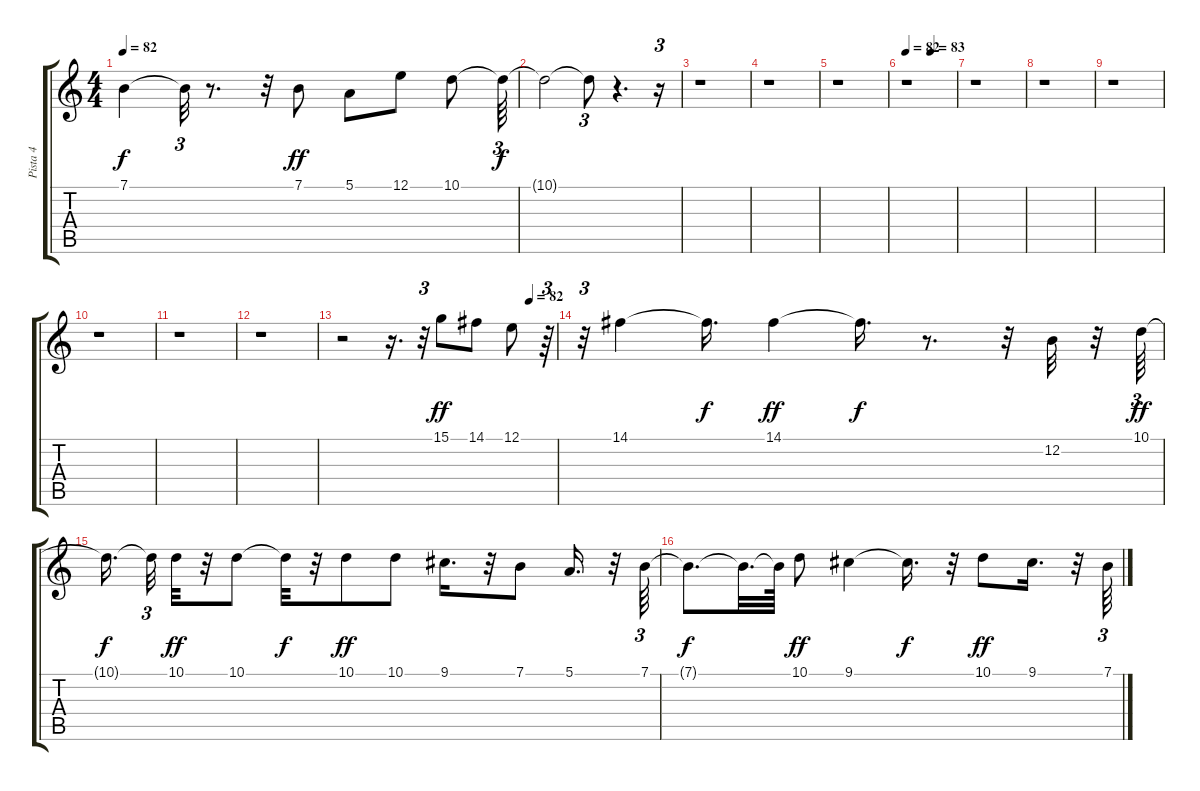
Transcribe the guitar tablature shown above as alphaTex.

\track ("Pista 4" "Pista 4") {instrument panflute}
\staff {score tabs}
\tuning (E4 B3 G3 D3 A2 E2) {hide}
\ts (4 4)
\tempo 82
\clef g2
\ks c
7.1{t}.4{dy f} 7.1{t}.32{tu (3 2)} r.8{d} r.32 7.1.8{dy ff} 5.1.8 12.1.8 10.1.8 10.1{t}.64{tu (3 2) dy f} |
10.1{t}.2 10.1{t}.8{tu (3 2)} r.4{d} r.16{tu (3 2)} |
r.1 |
r.1 |
r.1 |
\tempo 82
\tempo (83 0.5)
r.1 |
r.1 |
r.1 |
r.1 |
r.1 |
r.1 |
r.1 |
\tempo (82 0.875)
r.2 r.16{d} r.32{tu (3 2)} 15.1.8{dy ff} 14.1.8 12.1.8 r.64{tu (3 2)} |
r.32{tu (3 2)} 14.1.4 14.1{t}.16{d dy f} 14.1.4{dy ff} 14.1{t}.16{d dy f} r.8{d} r.32 12.2.32 r.32 10.1.64{tu (3 2) dy ff} |
10.1{t}.16{d dy f} 10.1{t}.32{tu (3 2)} 10.1.32{dy ff} r.32 10.1.8 10.1{t}.32{dy f} r.32 10.1.8{dy ff} 10.1.8 9.1.16{d} r.32 7.1.8 5.1.16{d} r.32 7.1.64{tu (3 2)} |
7.1{t}.8{d dy f} 7.1{t}.32{d} 7.1{t}.64 10.1.8{dy ff} 9.1.4 9.1{t}.16{d dy f} r.32 10.1.8{dy ff} 9.1.16{d} r.32 7.1.64{tu (3 2)}
